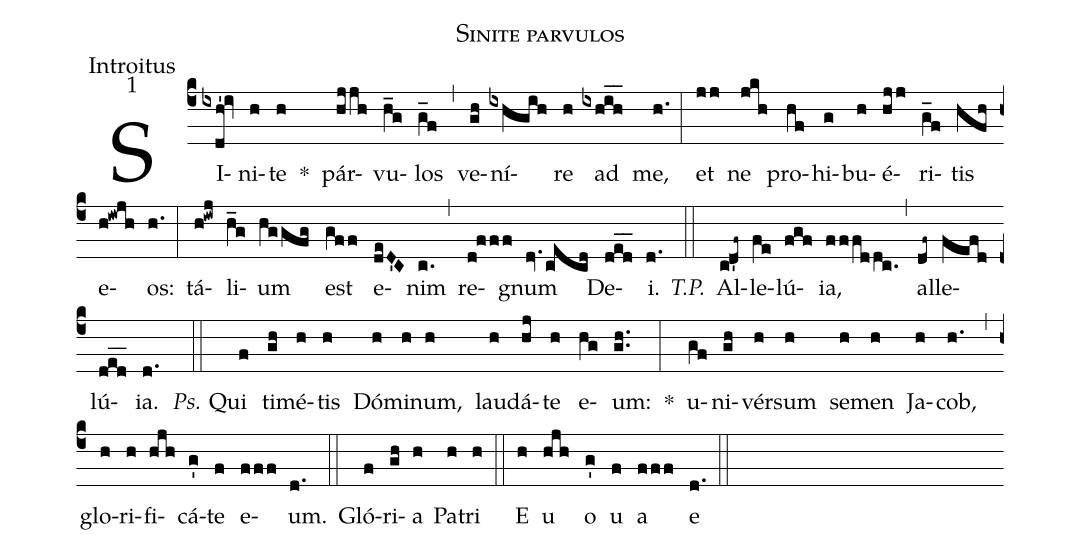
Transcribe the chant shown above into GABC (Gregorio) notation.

name:Sinite parvulos;
office-part:Introitus;
mode:1;
%%
(c4) SI(ixdh'!iv)ni(h)te(h) *() pár(hjjh)vu(h_g)los(g_f) (,) ve(gh)ní(ixhgih)re(h) ad(ixhih__) me,(h.) (:)
et(jj) ne(jkh) pro(hf)hi(g)bu(h)é(hjj)ri(g_f)tis(hfh) e(h!iwjh)os:(h.) (:)
tá(h!iwj)li(h_g)um(hggfg) est(gff) e(deD'C)nim(c.) (,) re(d!fff)gnum(dv.cecd) De(ded__)i.(d.) <i>T.P.</i>(::)
Al(c!d'f~)le(fe)lú(fgf)ia,(fffddc.) (,) al(df~)le(fefd)lú(ded__)ia.(d.) (::)
<i>Ps.</i> Qui(f) ti(gh)mé(h)tis(h) Dó(h)mi(h)num,(h) lau(h)dá(hj)te(h) e(hg)um:(gh..) *(:)
u(gf)ni(gh)vér(h)sum(h) se(h)men(h) Ja(h)cob,(h.) (,) glo(h)ri(h)fi(hjh)cá(g')te(f) e(fff)um.(d.) (::)
Gló(f)ri(gh)a(h) Pa(h)tri(h) (::)
E(h) u(hjh) o(g') u(f) a(fff) e(d.) (::)
